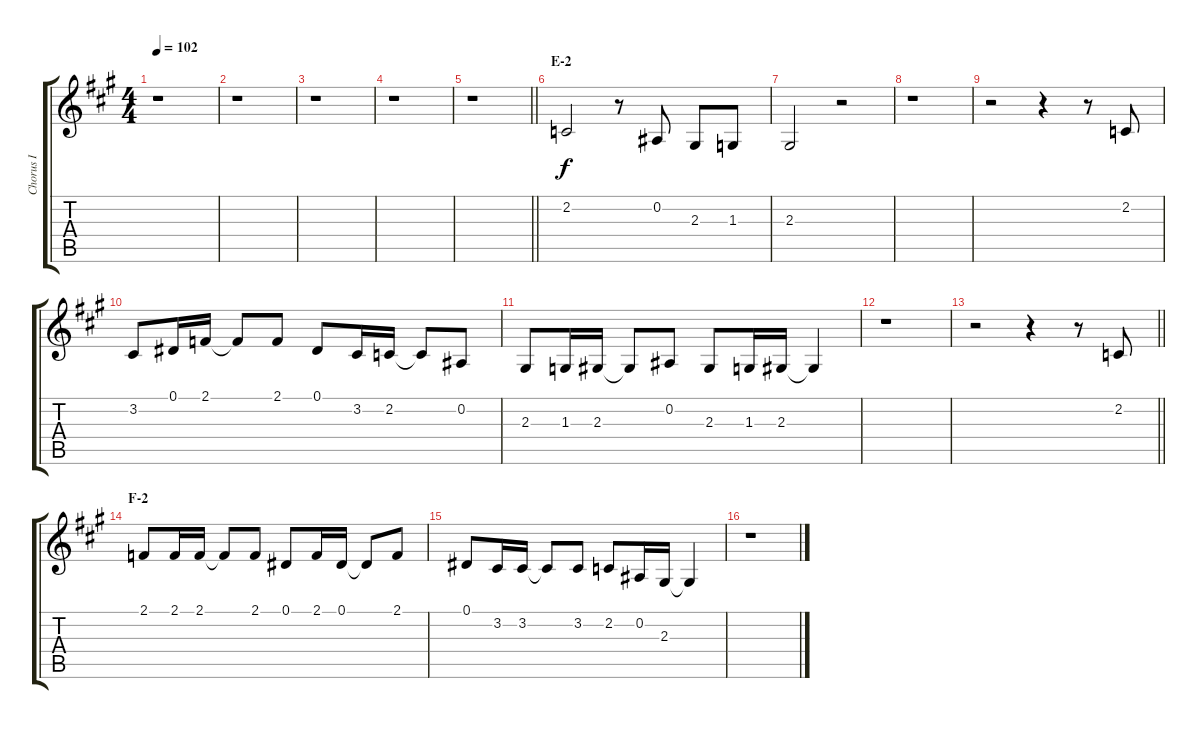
\track ("Chorus I" "Chorus I") {instrument voiceoohs}
\staff {score tabs}
\tuning (Eb4 Bb3 Gb3 Db3 Ab2 Eb2) {hide}
\ts (4 4)
\tempo 102
\clef g2
\ks a
r.1{dy f} |
r.1 |
r.1 |
r.1 |
\barLineRight lightlight
r.1 |
\section ("" "E-2")
2.2.2 r.8 0.2.8 2.3.8 1.3.8 |
2.3.2 r.2 |
r.1 |
r.2 r.4 r.8 2.2.8 |
3.2.8 0.1.16 2.1.16 2.1{t}.8 2.1.8 0.1.8 3.2.16 2.2.16 2.2{t}.8 0.2.8 |
2.3.8 1.3.16 2.3.16 2.3{t}.8 0.2.8 2.3.8 1.3.16 2.3.16 2.3{t}.4 |
r.1 |
\barLineRight lightlight
r.2 r.4 r.8 2.2.8 |
\section ("" "F-2")
2.1.8 2.1.16 2.1.16 2.1{t}.8 2.1.8 0.1.8 2.1.16 0.1.16 0.1{t}.8 2.1.8 |
0.1.8 3.2.16 3.2.16 3.2{t}.8 3.2.8 2.2.8 0.2.16 2.3.16 2.3{t}.4 |
r.1
